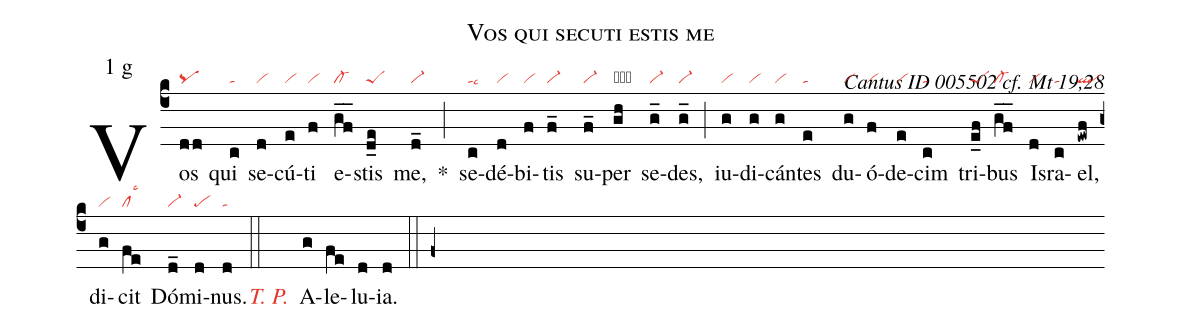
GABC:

name: Vos qui secuti estis me;
mode: 1;
mode-differentia: g;
commentary: Cantus ID 005502 cf. Mt 19,28;
nabc-lines: 1;
%%
(c4)

Vos(dd|pq) qui(c|ta) se(d|vi)cú(e|vi)ti(f|vi) e(g_f_|cl-)stis(d_e|peS) me,(d_|vi-) *(;) se(c|talsc6)dé(d|vi)bi(f|vi)tis(f_|vi-) su(f_|vi-)per(gh|““pe>1lss2lsi6lse7) se(g_|vi-)des,(g_|vi-) (;) iu(g|vi)di(g|vi)cán(g|vi)tes(e|ta) du(g|vi)ó(f|vi)de(e|vi)cim(c|ta) tri(e_f|peS)bus(g_f_|cl-) Is(d|vi)ra(c|ta)el,(ewf|ql) di(g|vi)cit(fe|cllsc3) Dó(d_|vi-)mi(d|pe)nus.(d|ta) (::)

<c><i>T. P.</i></c>() A(g)le(fe)lu(d)ia.(d) (::f+)
